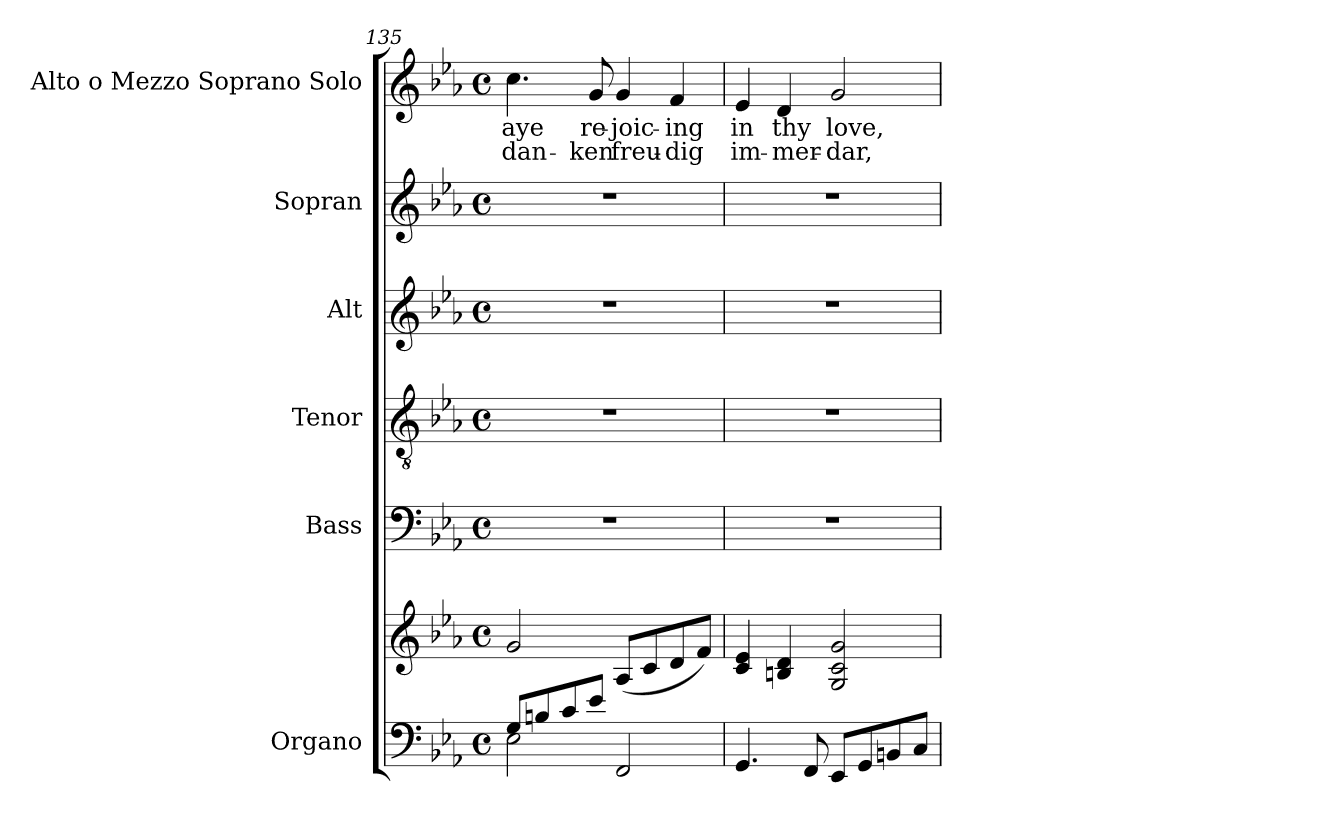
**kern	**kern	**kern	**kern	**kern	**kern	**kern	**text	**text
*part6	*part6	*part5	*part4	*part3	*part2	*part1	*part1	*part1
*staff7	*staff6	*staff5	*staff4	*staff3	*staff2	*staff1	*staff1	*staff1
*I"Organo	*	*I"Bass	*I"Tenor	*I"Alt	*I"Sopran	*I"Alto o Mezzo Soprano Solo	*	*
*	*	*I'B	*I'T	*I'A	*I'S	*I'S o l o	*	*
*clefF4	*clefG2	*clefF4	*clefGv2	*clefG2	*clefG2	*clefG2	*	*
*k[b-e-a-]	*k[b-e-a-]	*k[b-e-a-]	*k[b-e-a-]	*k[b-e-a-]	*k[b-e-a-]	*k[b-e-a-]	*	*
*M4/4	*M4/4	*M4/4	*M4/4	*M4/4	*M4/4	*M4/4	*	*
*met(c)	*met(c)	*met(c)	*met(c)	*met(c)	*met(c)	*met(c)	*	*
=135	=135	=135	=135	=135	=135	=135	=135	=135
*^	*	*	*	*	*	*	*	*
!	!	!	!	!	!	!	!	!LO:LY:b	!LO:LY:b
8G/L	2E-\	2g/	1r	1r	1r	1r	4.cc\	aye	dan-
8Bn/	.	.	.	.	.	.	.	.	.
8c/	.	.	.	.	.	.	.	.	.
!	!	!	!	!	!	!	!	!LO:LY:b	!LO:LY:b
8e-/J	.	.	.	.	.	.	8g/	re-	-ken
!	!	!	!	!	!	!	!	!LO:LY:b	!LO:LY:b
2FF/	2ryy	(<8A-/L	.	.	.	.	4g/	-joic-	freu-
.	.	8c/	.	.	.	.	.	.	.
!	!	!	!	!	!	!	!	!LO:LY:b	!LO:LY:b
.	.	8d/	.	.	.	.	4f/	-ing	-dig
.	.	8f/J)	.	.	.	.	.	.	.
*v	*v	*	*	*	*	*	*	*	*
=136	=136	=136	=136	=136	=136	=136	=136	=136
!	!	!	!	!	!	!	!LO:LY:b	!LO:LY:b
4.GG/	4c/ 4e-/	1r	1r	1r	1r	4e-/	in	im-
!	!	!	!	!	!	!	!LO:LY:b	!LO:LY:b
.	4Bn/ 4d/	.	.	.	.	4d/	thy	-mer-
8FF/	.	.	.	.	.	.	.	.
!	!	!	!	!	!	!	!LO:LY:b	!LO:LY:b
8EE-/L	2G/ 2c/ 2g/	.	.	.	.	2g/	love,	-dar,
8GG/	.	.	.	.	.	.	.	.
8BBn/	.	.	.	.	.	.	.	.
8C/J	.	.	.	.	.	.	.	.
=	=	=	=	=	=	=	=	=
*-	*-	*-	*-	*-	*-	*-	*-	*-
